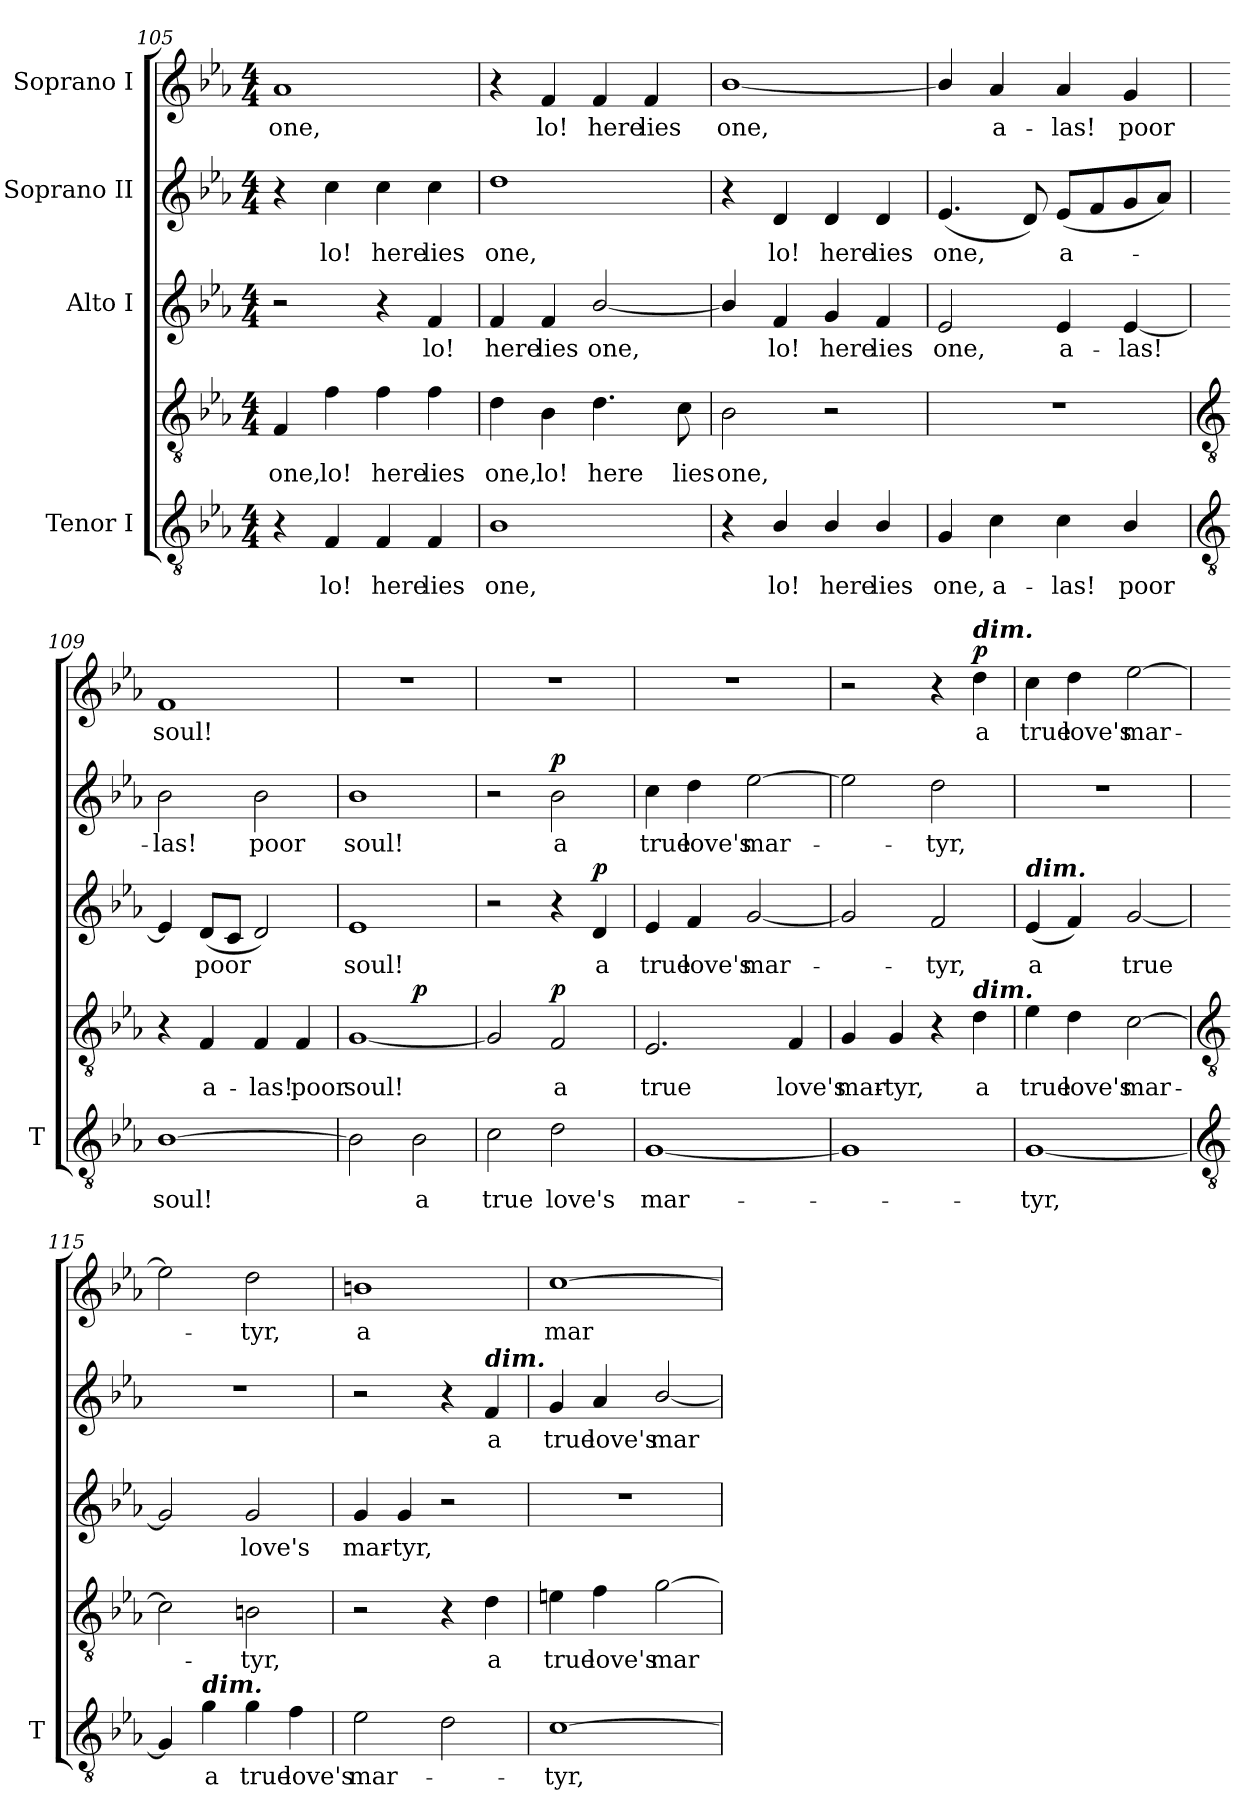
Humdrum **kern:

**kern	**text	**kern	**text	**dynam	**kern	**text	**dynam	**kern	**text	**dynam	**kern	**text	**dynam
*part4	*part4	*part4	*part4	*part4	*part3	*part3	*part3	*part2	*part2	*part2	*part1	*part1	*part1
*staff5	*staff5	*staff4	*staff4	*staff4/5	*staff3	*staff3	*staff3	*staff2	*staff2	*staff2	*staff1	*staff1	*staff1
*I"Tenor I	*	*	*	*	*I"Alto I	*	*	*I"Soprano II	*	*	*I"Soprano I	*	*
*I'T	*	*	*	*	*	*	*	*	*	*	*	*	*
*clefGv2	*	*clefGv2	*	*	*clefG2	*	*	*clefG2	*	*	*clefG2	*	*
*k[b-e-a-]	*	*k[b-e-a-]	*	*	*k[b-e-a-]	*	*	*k[b-e-a-]	*	*	*k[b-e-a-]	*	*
*E-:	*	*E-:	*	*	*E-:	*	*	*E-:	*	*	*E-:	*	*
*M4/4	*	*M4/4	*	*	*M4/4	*	*	*M4/4	*	*	*M4/4	*	*
=105	=105	=105	=105	=105	=105	=105	=105	=105	=105	=105	=105	=105	=105
!	!	!	!LO:LY:b	!	!	!	!	!	!	!	!	!LO:LY:b	!
4r	.	4F	one,	.	2r	.	.	4r	.	.	1a-	one,	.
!	!LO:LY:b	!	!LO:LY:b	!	!	!	!	!	!LO:LY:b	!	!	!	!
4F	lo!	4f	lo!	.	.	.	.	4cc	lo!	.	.	.	.
!	!LO:LY:b	!	!LO:LY:b	!	!	!	!	!	!LO:LY:b	!	!	!	!
4F	here	4f	here	.	4r	.	.	4cc	here	.	.	.	.
!	!LO:LY:b	!	!LO:LY:b	!	!	!LO:LY:b	!	!	!LO:LY:b	!	!	!	!
4F	lies	4f	lies	.	4f	lo!	.	4cc	lies	.	.	.	.
=106	=106	=106	=106	=106	=106	=106	=106	=106	=106	=106	=106	=106	=106
!	!LO:LY:b	!	!LO:LY:b	!	!	!LO:LY:b	!	!	!LO:LY:b	!	!	!	!
1B-	one,	4d	one,	.	4f	here	.	1dd	one,	.	4r	.	.
!	!	!	!LO:LY:b	!	!	!LO:LY:b	!	!	!	!	!	!LO:LY:b	!
.	.	4B-	lo!	.	4f	lies	.	.	.	.	4f	lo!	.
!	!	!	!LO:LY:b	!	!	!LO:LY:b	!	!	!	!	!	!LO:LY:b	!
.	.	4.d	here	.	[2b-/	one,	.	.	.	.	4f	here	.
!	!	!	!	!	!	!	!	!	!	!	!	!LO:LY:b	!
.	.	.	.	.	.	.	.	.	.	.	4f	lies	.
!	!	!	!LO:LY:b	!	!	!	!	!	!	!	!	!	!
.	.	8c	lies	.	.	.	.	.	.	.	.	.	.
=107	=107	=107	=107	=107	=107	=107	=107	=107	=107	=107	=107	=107	=107
!	!	!	!LO:LY:b	!	!	!	!	!	!	!	!	!LO:LY:b	!
4r	.	2B-	one,	.	4b-/]	.	.	4r	.	.	[1b-/	one,	.
!	!LO:LY:b	!	!	!	!	!LO:LY:b	!	!	!LO:LY:b	!	!	!	!
4B-/	lo!	.	.	.	4f	lo!	.	4d	lo!	.	.	.	.
!	!LO:LY:b	!	!	!	!	!LO:LY:b	!	!	!LO:LY:b	!	!	!	!
4B-/	here	2r	.	.	4g	here	.	4d	here	.	.	.	.
!	!LO:LY:b	!	!	!	!	!LO:LY:b	!	!	!LO:LY:b	!	!	!	!
4B-/	lies	.	.	.	4f	lies	.	4d	lies	.	.	.	.
=108	=108	=108	=108	=108	=108	=108	=108	=108	=108	=108	=108	=108	=108
!	!LO:LY:b	!	!	!	!	!LO:LY:b	!	!	!LO:LY:b	!	!	!	!
4G	one,	1r	.	.	2e-	one,	.	(<4.e-	one,	.	4b-/]	.	.
!	!LO:LY:b	!	!	!	!	!	!	!	!	!	!	!LO:LY:b	!
4c	a-	.	.	.	.	.	.	.	.	.	4a-	a-	.
.	.	.	.	.	.	.	.	8d)	.	.	.	.	.
!	!LO:LY:b	!	!	!	!	!LO:LY:b	!	!	!LO:LY:b	!	!	!LO:LY:b	!
4c	-las!	.	.	.	4e-	a-	.	(<8e-L	a-	.	4a-	-las!	.
.	.	.	.	.	.	.	.	8f	.	.	.	.	.
!	!LO:LY:b	!	!	!	!	!LO:LY:b	!	!	!	!	!	!LO:LY:b	!
4B-/	poor	.	.	.	[4e-	-las!	.	8g	.	.	4g	poor	.
.	.	.	.	.	.	.	.	8a-J)	.	.	.	.	.
!!LO:LB:g=z
=109	=109	=109	=109	=109	=109	=109	=109	=109	=109	=109	=109	=109	=109
*clefGv2	*	*clefGv2	*	*	*	*	*	*	*	*	*	*	*
!	!LO:LY:b	!	!	!	!	!	!	!	!LO:LY:b	!	!	!LO:LY:b	!
[1B-	soul!	4r	.	.	4e-]	.	.	2b-	las!	.	1f	soul!	.
!	!	!	!LO:LY:b	!	!	!LO:LY:b	!	!	!	!	!	!	!
.	.	4F	a-	.	(<8dL	poor	.	.	.	.	.	.	.
.	.	.	.	.	8cJ	.	.	.	.	.	.	.	.
!	!	!	!LO:LY:b	!	!	!	!	!	!LO:LY:b	!	!	!	!
.	.	4F	-las!	.	2d)	.	.	2b-	poor	.	.	.	.
!	!	!	!LO:LY:b	!	!	!	!	!	!	!	!	!	!
.	.	4F	poor	.	.	.	.	.	.	.	.	.	.
=110	=110	=110	=110	=110	=110	=110	=110	=110	=110	=110	=110	=110	=110
!	!	!	!LO:LY:b	!	!	!LO:LY:b	!	!	!LO:LY:b	!	!	!	!
2B-]	.	[1G	soul!	.	1e-	soul!	.	1b-	soul!	.	1r	.	.
!	!LO:LY:b	!	!	!LO:DY:b=2	!	!	!	!	!	!	!	!	!
2B-	a	.	.	p	.	.	.	.	.	.	.	.	.
=111	=111	=111	=111	=111	=111	=111	=111	=111	=111	=111	=111	=111	=111
!	!LO:LY:b	!	!	!	!	!	!	!	!	!	!	!	!
2c	true	2G]	.	.	2r	.	.	2r	.	.	1r	.	.
!	!LO:LY:b	!	!LO:LY:b	!LO:DY:b	!	!	!	!	!LO:LY:b	!LO:DY:b	!	!	!
2d	love's	2F	a	p	4r	.	.	2b-	a	p	.	.	.
!	!	!	!	!	!	!LO:LY:b	!LO:DY:b	!	!	!	!	!	!
.	.	.	.	.	4d	a	p	.	.	.	.	.	.
=112	=112	=112	=112	=112	=112	=112	=112	=112	=112	=112	=112	=112	=112
!	!LO:LY:b	!	!LO:LY:b	!	!	!LO:LY:b	!	!	!LO:LY:b	!	!	!	!
[1G	mar-	2.E-	true	.	4e-	true	.	4cc	true	.	1r	.	.
!	!	!	!	!	!	!LO:LY:b	!	!	!LO:LY:b	!	!	!	!
.	.	.	.	.	4f	love's	.	4dd	love's	.	.	.	.
!	!	!	!	!	!	!LO:LY:b	!	!	!LO:LY:b	!	!	!	!
.	.	.	.	.	[2g	mar-	.	[2ee-	mar-	.	.	.	.
!	!	!	!LO:LY:b	!	!	!	!	!	!	!	!	!	!
.	.	4F	love's	.	.	.	.	.	.	.	.	.	.
=113	=113	=113	=113	=113	=113	=113	=113	=113	=113	=113	=113	=113	=113
!	!	!	!LO:LY:b	!	!	!	!	!	!	!	!	!	!
1G]	.	4G	mar-	.	2g]	.	.	2ee-]	.	.	2r	.	.
!	!	!	!LO:LY:b	!	!	!	!	!	!	!	!	!	!
.	.	4G	-tyr,	.	.	.	.	.	.	.	.	.	.
!	!	!	!	!	!	!LO:LY:b	!	!	!LO:LY:b	!	!	!	!
.	.	4r	.	.	2f	tyr,	.	2dd	tyr,	.	4r	.	.
!	!	!	!	!	!	!	!	!	!	!	!LO:TX:a:Bi:t=dim.	!	!
!	!	!LO:TX:a:Bi:t=dim.	!	!	!	!	!	!	!	!	!	!	!
!	!	!	!LO:LY:b	!	!	!	!	!	!	!	!	!LO:LY:b	!LO:DY:b
.	.	4d	a	.	.	.	.	.	.	.	4dd	a	p
=114	=114	=114	=114	=114	=114	=114	=114	=114	=114	=114	=114	=114	=114
!	!	!	!	!	!LO:TX:a:Bi:t=dim.	!	!	!	!	!	!	!	!
!	!LO:LY:b	!	!LO:LY:b	!	!	!LO:LY:b	!	!	!	!	!	!LO:LY:b	!
[1G	tyr,	4e-	true	.	(<4e-	a	.	1r	.	.	4cc	true	.
!	!	!	!LO:LY:b	!	!	!	!	!	!	!	!	!LO:LY:b	!
.	.	4d	love's	.	4f)	.	.	.	.	.	4dd	love's	.
!	!	!	!LO:LY:b	!	!	!LO:LY:b	!	!	!	!	!	!LO:LY:b	!
.	.	[2c	mar-	.	[2g	true	.	.	.	.	[2ee-	mar-	.
!!LO:LB:g=z
=115	=115	=115	=115	=115	=115	=115	=115	=115	=115	=115	=115	=115	=115
*clefGv2	*	*clefGv2	*	*	*	*	*	*	*	*	*	*	*
4G]	.	2c]	.	.	2g]	.	.	1r	.	.	2ee-]	.	.
!LO:TX:a:Bi:t=dim.	!	!	!	!	!	!	!	!	!	!	!	!	!
!	!LO:LY:b	!	!	!	!	!	!	!	!	!	!	!	!
4g	a	.	.	.	.	.	.	.	.	.	.	.	.
!	!LO:LY:b	!	!LO:LY:b	!	!	!LO:LY:b	!	!	!	!	!	!LO:LY:b	!
4g	true	2Bn	tyr,	.	2g	love's	.	.	.	.	2dd	tyr,	.
!	!LO:LY:b	!	!	!	!	!	!	!	!	!	!	!	!
4f	love's	.	.	.	.	.	.	.	.	.	.	.	.
=116	=116	=116	=116	=116	=116	=116	=116	=116	=116	=116	=116	=116	=116
!	!LO:LY:b	!	!	!	!	!LO:LY:b	!	!	!	!	!	!LO:LY:b	!
2e-	mar-	2r	.	.	4g	mar-	.	2r	.	.	1bn	a	.
!	!	!	!	!	!	!LO:LY:b	!	!	!	!	!	!	!
.	.	.	.	.	4g	-tyr,	.	.	.	.	.	.	.
2d	.	4r	.	.	2r	.	.	4r	.	.	.	.	.
!	!	!	!	!	!	!	!	!LO:TX:a:Bi:t=dim.	!	!	!	!	!
!	!	!	!LO:LY:b	!	!	!	!	!	!LO:LY:b	!	!	!	!
.	.	4d	a	.	.	.	.	4f	a	.	.	.	.
=117	=117	=117	=117	=117	=117	=117	=117	=117	=117	=117	=117	=117	=117
!	!LO:LY:b	!	!LO:LY:b	!	!	!	!	!	!LO:LY:b	!	!	!LO:LY:b	!
[1c	tyr,	4en	true	.	1r	.	.	4g	true	.	[1cc	mar-	.
!	!	!	!LO:LY:b	!	!	!	!	!	!LO:LY:b	!	!	!	!
.	.	4f	love's	.	.	.	.	4a-	love's	.	.	.	.
!	!	!	!LO:LY:b	!	!	!	!	!	!LO:LY:b	!	!	!	!
.	.	[2g	mar-	.	.	.	.	[2b-/	mar-	.	.	.	.
=	=	=	=	=	=	=	=	=	=	=	=	=	=
*-	*-	*-	*-	*-	*-	*-	*-	*-	*-	*-	*-	*-	*-
